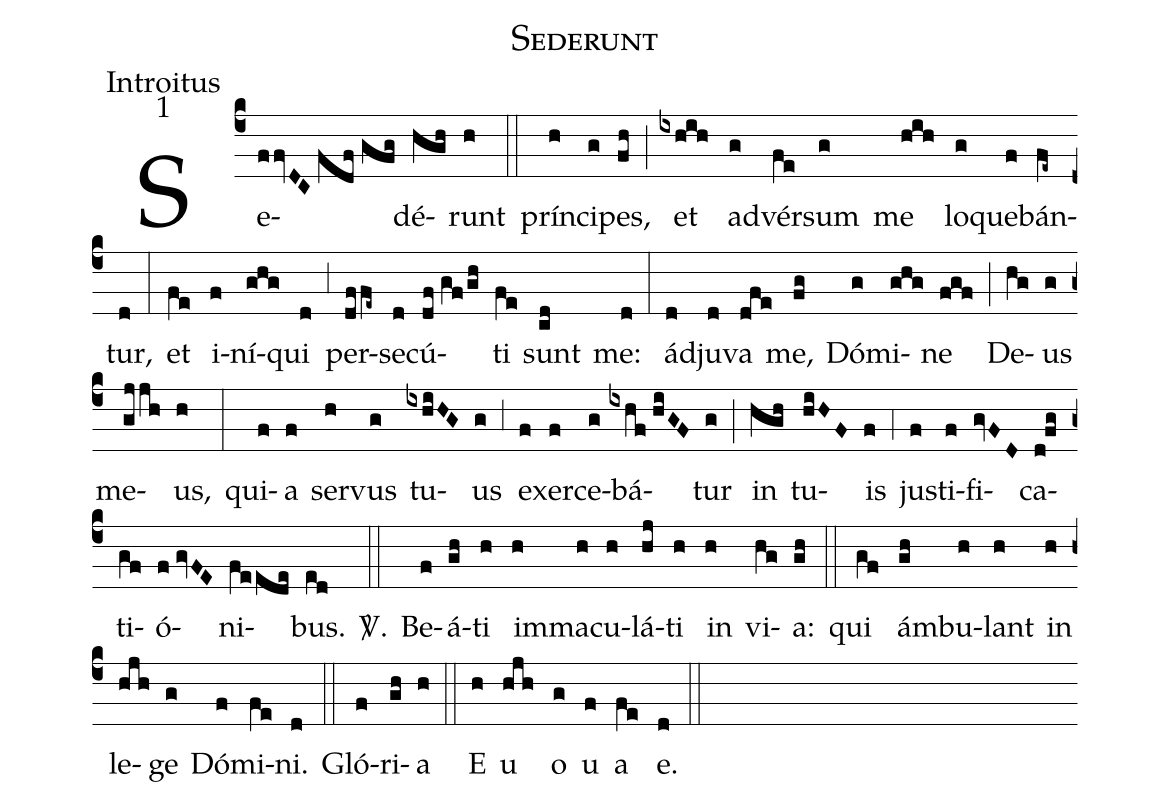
name:Sederunt;
office-part:Introitus;
mode:1;
%%
(c4) Se(ffvDC//fdf//gfg)dé(hgh)runt(h) (::) prín(h)ci(g)pes,(fh) (;) et(ixhih) ad(g)vér(fe)sum(g) me(hih) lo(g)que(f)bán(fe~)tur,(d) (:) et(fe) i(f)ní(ghg)qui(d) (;3) per(dffe~)se(d)cú(df//gf/gh)ti(fe) sunt(cd) me:(d) (:) ád(d)ju(d)va(dfe) me,(fg) Dó(g)mi(ghg)ne(fgf) (;) De(hg)us(g) me(gjjh)us,(h) (:) qui(f)a(f) ser(h)vus(g) tu(ixhiHG)us(g) (;3) ex(f)er(f)ce(g)bá(ixhf//hiGF)tur(g) (;) in(hgh) tu(hiHF)is(f) (;4) ju(f)sti(f)fi(gvFD)ca(d!fg)ti(gf)ó(f//gvFE)ni(feede)bus.(ed) <sp>V/</sp>.(::) Be(f)á(gh)ti(h) im(h)ma(h)cu(h)lá(hj)ti(h) in(h) vi(hg)a:(gh) (::) qui(gf) ám(gh)bu(h)lant(h) in(h) le(hjh)ge(g) Dó(f)mi(fe)ni.(d) (::) Gló(f)ri(gh)a(h) (::) E(h) u(hjh) o(g) u(f) a(fe) e.(d) (::)
